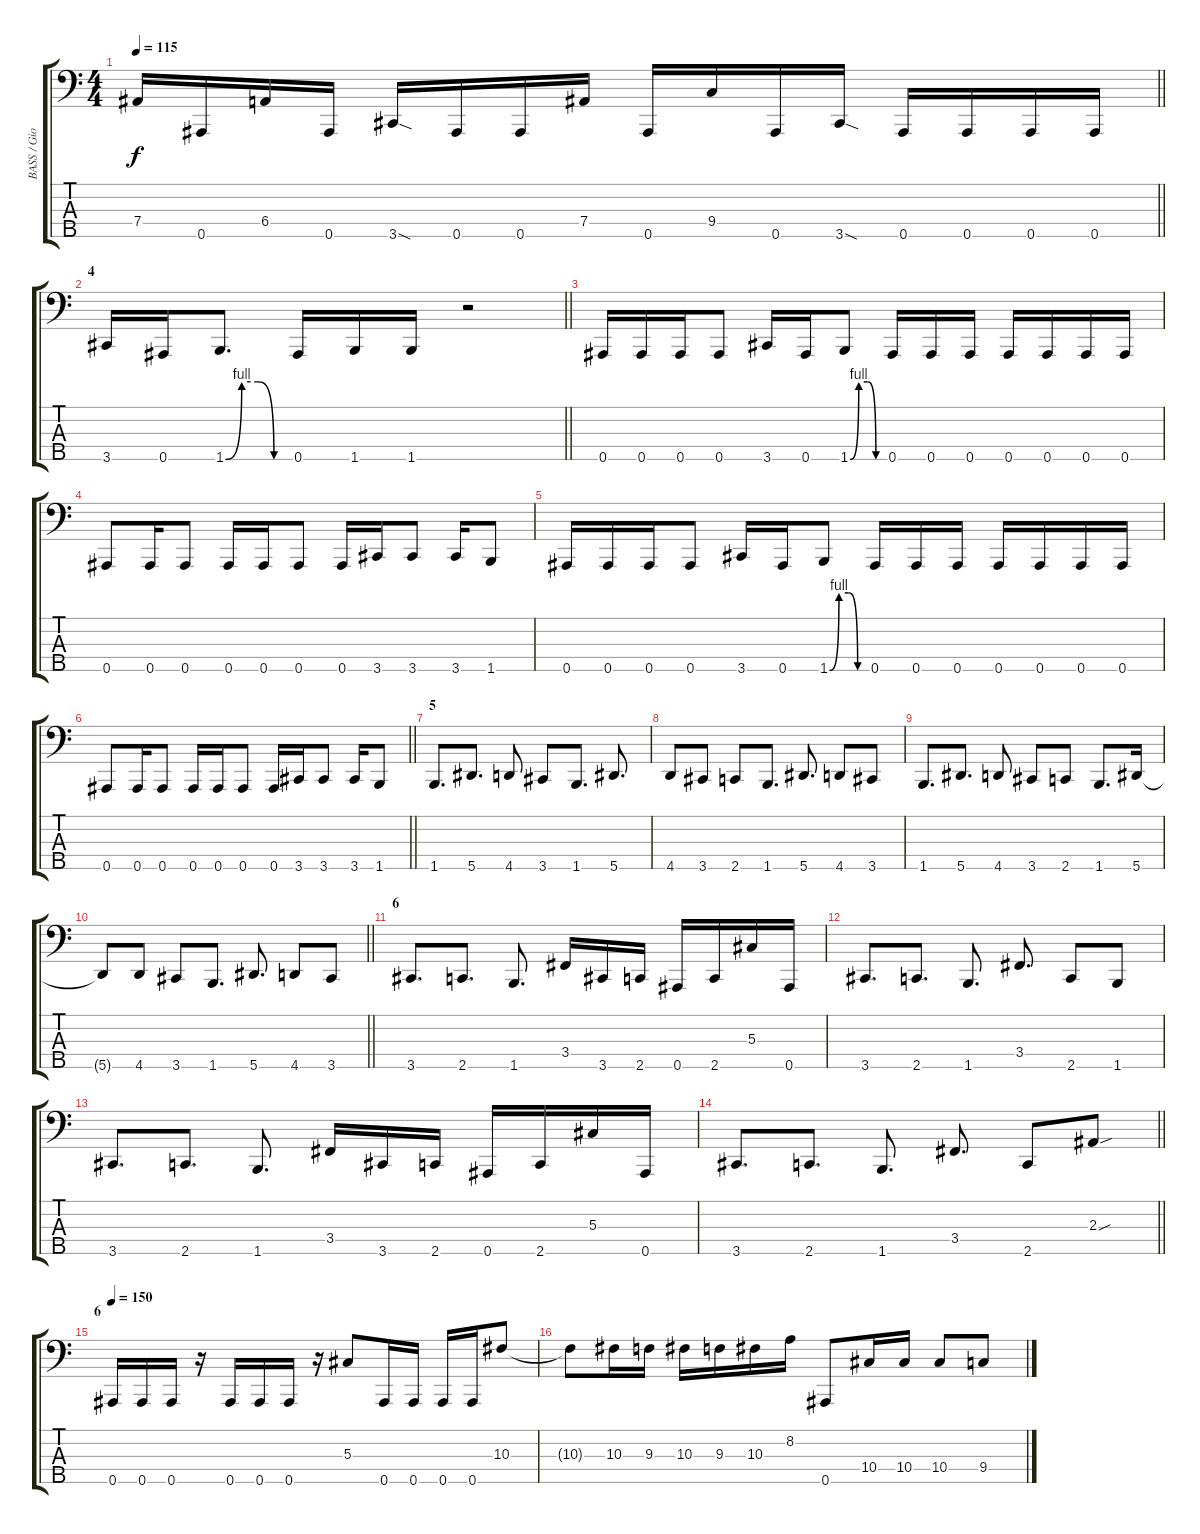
\track ("BASS / Gio" "BASS / Gio") {instrument electricbassfinger}
\staff {score tabs}
\tuning (Gb2 Db2 Ab1 Eb1 Bb0) {hide}
\ts (4 4)
\tempo 115
\clef f4
\barLineRight lightlight
\ks c
7.4.16{dy f} 0.5.16 6.4.16 0.5.16 3.5{sod}.16 0.5.16 0.5.16 7.4.16 0.5.16 9.4.16 0.5.16 3.5{sod}.16 0.5.16 0.5.16 0.5.16 0.5.16 |
\section ("" "4")
\barLineRight lightlight
3.5.16 0.5.16 1.5{be (custom 0 0 15 4 30 4 45 0 60 0)}.8{d} 0.5.16 1.5.16 1.5.16 r.2 |
\section ("" "")
0.5.16 0.5.16 0.5.16 0.5.8 3.5.16 0.5.16 1.5{be (custom 0 0 15 4 30 4 45 0 60 0)}.8 0.5.16 0.5.16 0.5.16 0.5.16 0.5.16 0.5.16 0.5.16 |
0.5.8 0.5.16 0.5.8 0.5.16 0.5.16 0.5.8 0.5.16 3.5.16 3.5.8 3.5.16 1.5.8 |
0.5.16 0.5.16 0.5.16 0.5.8 3.5.16 0.5.16 1.5{be (custom 0 0 15 4 30 4 45 0 60 0)}.8 0.5.16 0.5.16 0.5.16 0.5.16 0.5.16 0.5.16 0.5.16 |
\barLineRight lightlight
0.5.8 0.5.16 0.5.8 0.5.16 0.5.16 0.5.8 0.5.16 3.5.16 3.5.8 3.5.16 1.5.8 |
\section ("" "5")
1.5.8{d} 5.5.8{d} 4.5.8 3.5.8 1.5.8{d} 5.5.8{d} |
4.5.8 3.5.8 2.5.8 1.5.8{d} 5.5.8{d} 4.5.8 3.5.8 |
1.5.8{d} 5.5.8{d} 4.5.8 3.5.8 2.5.8 1.5.8{d} 5.5.16 |
\barLineRight lightlight
5.5{t}.8 4.5.8 3.5.8 1.5.8{d} 5.5.8{d} 4.5.8 3.5.8 |
\section ("" "6")
3.5.8{d} 2.5.8{d} 1.5.8{d} 3.4.16 3.5.16 2.5.16 0.5.16 2.5.16 5.3.16 0.5.16 |
3.5.8{d} 2.5.8{d} 1.5.8{d} 3.4.8{d} 2.5.8 1.5.8 |
3.5.8{d} 2.5.8{d} 1.5.8{d} 3.4.16 3.5.16 2.5.16 0.5.16 2.5.16 5.3.16 0.5.16 |
\barLineRight lightlight
3.5.8{d} 2.5.8{d} 1.5.8{d} 3.4.8{d} 2.5.8 2.3{sou}.8 |
\section ("" "6")
\tempo 150
0.5.16 0.5.16 0.5.16 r.16 0.5.16 0.5.16 0.5.16 r.16 5.3.8 0.5.16 0.5.16 0.5.16 0.5.16 10.3.8 |
10.3{t}.8 10.3.16 9.3.16 10.3.16 9.3.16 10.3.16 8.2.16 0.5.8 10.4.16 10.4.16 10.4.8 9.4.8
